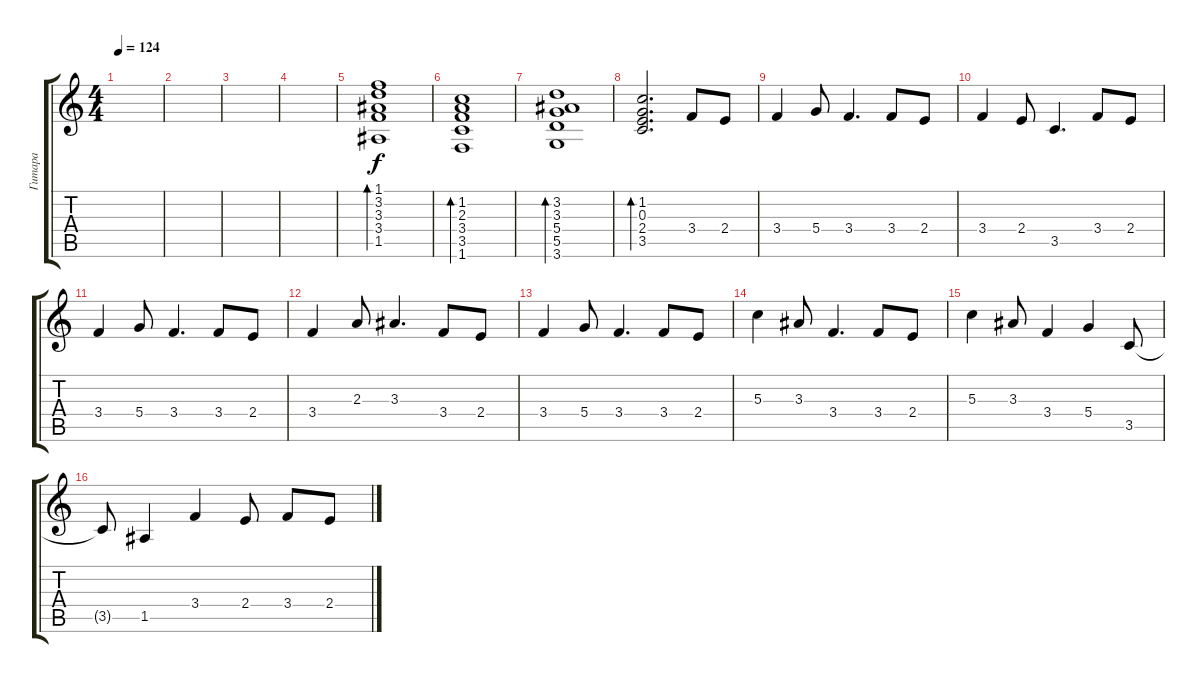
\track ("Гитара" "Гитара") {instrument electricguitarmuted}
\staff {score tabs}
\tuning (E4 B3 G3 D3 A2 E2) {hide}
\ts (4 4)
\tempo 124
\clef g2
\ks c
|
|
|
|
(1.1 3.2 3.3 3.4 1.5).1{bd 60} |
(1.2 2.3 3.4 3.5 1.6).1{bd 60} |
(3.2 3.3 5.4 5.5 3.6).1{bd 60} |
(1.2 0.3 2.4 3.5).2{d bd 60} 3.4.8{volume 15 instrument electricguitarmuted} 2.4.8 |
3.4.4 5.4.8 3.4.4{d} 3.4.8 2.4.8 |
3.4.4 2.4.8 3.5.4{d} 3.4.8 2.4.8 |
3.4.4 5.4.8 3.4.4{d} 3.4.8 2.4.8 |
3.4.4 2.3.8 3.3.4{d} 3.4.8 2.4.8 |
3.4.4 5.4.8 3.4.4{d} 3.4.8 2.4.8 |
5.3.4 3.3.8 3.4.4{d} 3.4.8 2.4.8 |
5.3.4 3.3.8 3.4.4 5.4.4 3.5.8 |
3.5{t}.8 1.5.4 3.4.4 2.4.8 3.4.8 2.4.8
